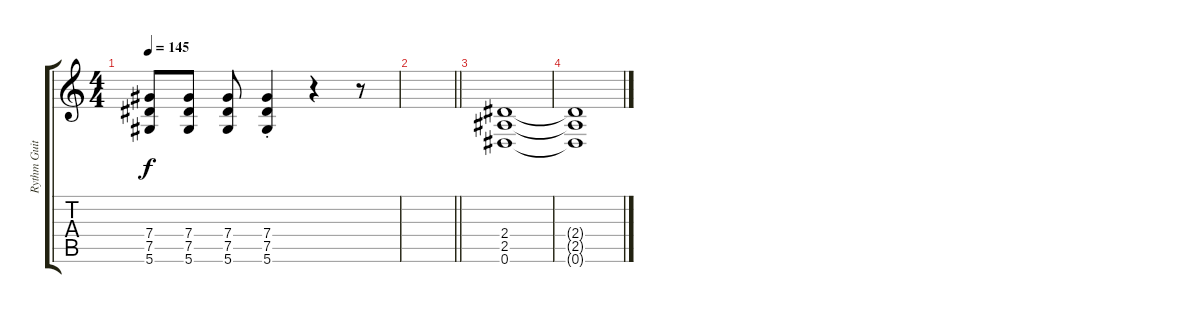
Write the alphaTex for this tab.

\track ("Rythm Guitar (Yael)" "Rythm Guit") {instrument distortionguitar}
\staff {score tabs}
\tuning (Eb4 Bb3 Gb3 Db3 Ab2 Eb2) {hide}
\ts (4 4)
\tempo 145
\clef g2
\ks c
(7.4 7.5 5.6).8{dy f} (7.4 7.5 5.6).8 (7.4 7.5 5.6).8 (7.4{st} 7.5 5.6).4 r.4 r.8 |
\barLineRight lightlight
|
(2.4 2.5 0.6).1 |
(2.4{t} 2.5{t} 0.6{t}).1
